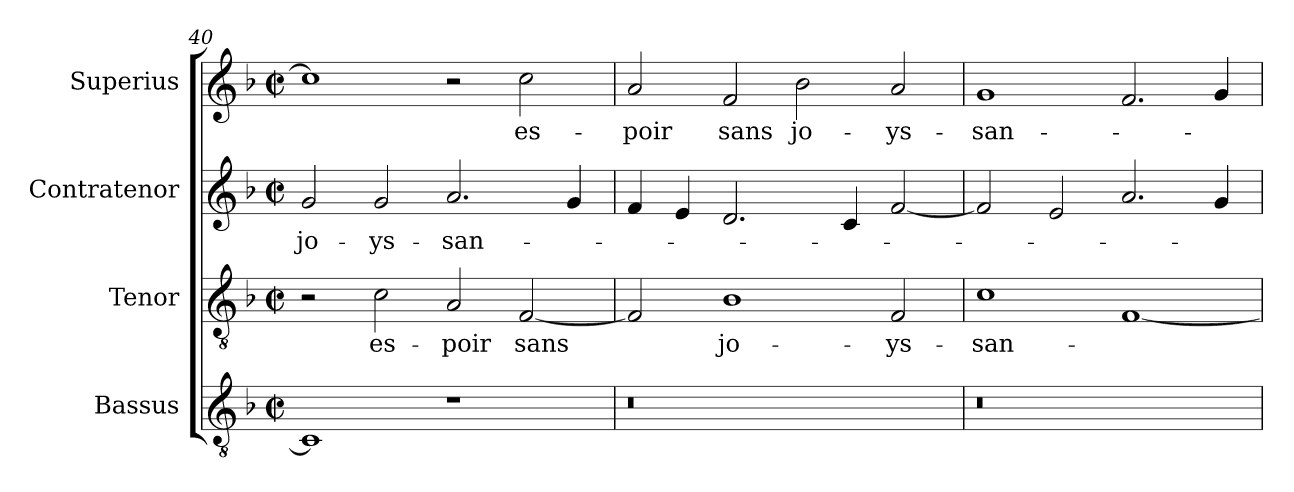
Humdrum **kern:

**kern	**kern	**text	**kern	**text	**kern	**text
*part4	*part3	*part3	*part2	*part2	*part1	*part1
*staff4	*staff3	*staff3	*staff2	*staff2	*staff1	*staff1
*I"Bassus	*I"Tenor	*	*I"Contratenor	*	*I"Superius	*
*	*I'T.	*	*	*	*I'S.	*
*clefGv2	*clefGv2	*	*clefG2	*	*clefG2	*
*k[b-]	*k[b-]	*	*k[b-]	*	*k[b-]	*
*F:	*F:	*	*F:	*	*F:	*
*M2/2	*M2/2	*	*M2/2	*	*M2/2	*
*met(c|)	*met(c|)	*	*met(c|)	*	*met(c|)	*
=40	=40	=40	=40	=40	=40	=40
1C/]	2r	.	2g/	jo-	1cc\]	.
.	2c\	es-	2g/	-ys-	.	.
1r	2A/	-poir	2.a/	-san-	2r	.
.	[2F/	sans	.	.	2cc\	es-
.	.	.	4g/	.	.	.
=41	=41	=41	=41	=41	=41	=41
!LO:N:vis=0	!	!	!	!	!	!
1r	2F/]	.	4f/	.	2a/	-poir
.	.	.	4e/	.	.	.
.	1B-\	jo-	2.d/	.	2f/	sans
1ryy	.	.	.	.	2b-\	jo-
.	.	.	4c/	.	.	.
.	2F/	-ys-	[2f/	.	2a/	-ys-
!!LO:LB:g=z
=42	=42	=42	=42	=42	=42	=42
!LO:N:vis=0	!	!	!	!	!	!
1r	1c\	-san-	2f/]	.	1g/	-san-
.	.	.	2e/	.	.	.
1ryy	[1F/	.	2.a/	.	2.f/	.
.	.	.	4g/	.	4g/	.
=	=	=	=	=	=	=
*-	*-	*-	*-	*-	*-	*-
